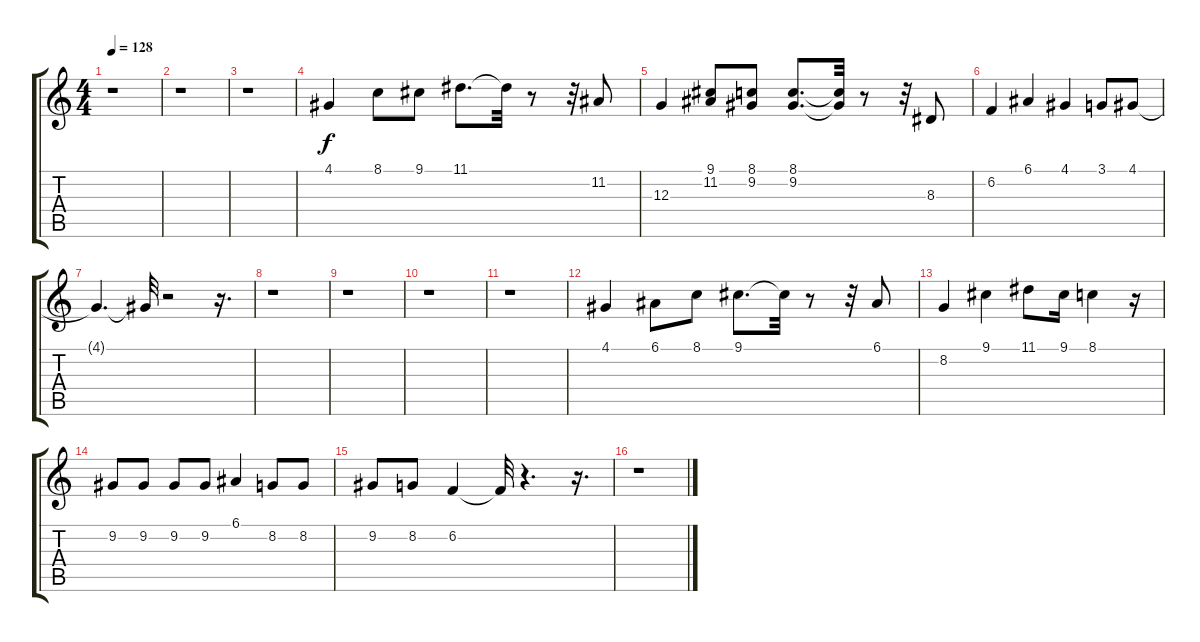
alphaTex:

\track "" {instrument choiraahs}
\staff {score tabs}
\tuning (E4 B3 G3 D3 A2 E2) {hide}
\ts (4 4)
\tempo 128
\clef g2
\ks c
r.1{dy f} |
r.1 |
r.1 |
4.1.4 8.1.8 9.1.8 11.1.8{d} 11.1{t}.32 r.8 r.32 11.2.8 |
12.3.4 (9.1 11.2).8 (8.1 9.2).8 (8.1 9.2).8{d} (8.1{t} 9.2{t}).32 r.8 r.32 8.3.8 |
6.2.4 6.1.4 4.1.4 3.1.8 4.1.8 |
4.1{t}.4{d} 4.1{t}.32 r.2 r.16{d} |
r.1 |
r.1 |
r.1 |
r.1 |
4.1.4 6.1.8 8.1.8 9.1.8{d} 9.1{t}.32 r.8 r.32 6.1.8 |
8.2.4 9.1.4 11.1.8 9.1.16 8.1.4 r.16 |
9.2.8 9.2.8 9.2.8 9.2.8 6.1.4 8.2.8 8.2.8 |
9.2.8 8.2.8 6.2.4 6.2{t}.32 r.4{d} r.16{d} |
r.1
